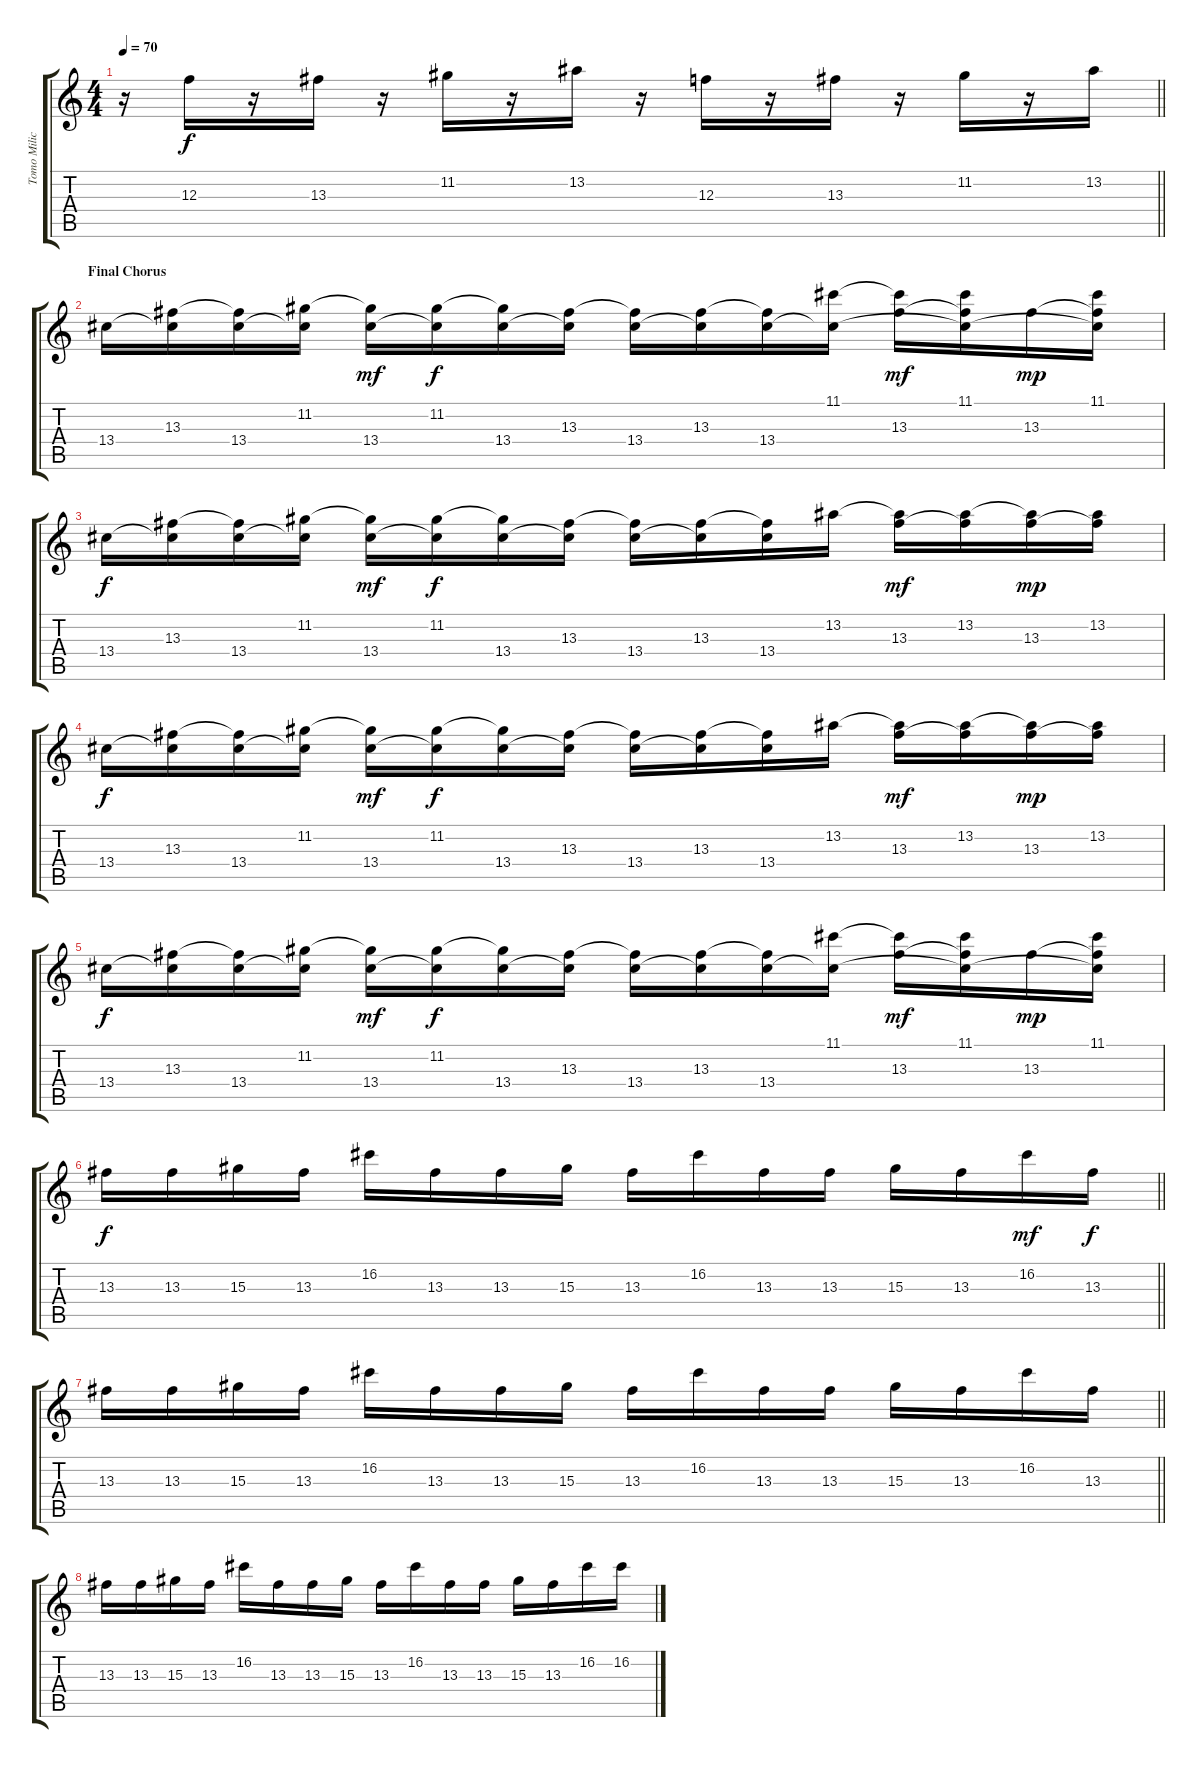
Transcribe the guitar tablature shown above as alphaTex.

\track ("Tomo Milicevic - Guitar" "Tomo Milic") {instrument distortionguitar}
\staff {score tabs}
\tuning (D4 A3 F3 C3 G2 C2) {hide}
\ts (4 4)
\tempo 70
\clef g2
\barLineRight lightlight
\ks c
r.16{dy f} 12.3.16 r.16 13.3.16 r.16 11.2.16 r.16 13.2.16 r.16 12.3.16 r.16 13.3.16 r.16 11.2.16 r.16 13.2.16 |
\section ("" "Final Chorus")
13.4.16 (13.3 13.4{t}).16 (13.3{t} 13.4).16 (11.2 13.4{t}).16 (11.2{t} 13.4).16{dy mf} (11.2 13.4{t}).16{dy f} (11.2{t} 13.4).16 (13.3 13.4{t}).16 (13.3{t} 13.4).16 (13.3 13.4{t}).16 (13.3{t} 13.4).16 (11.1 13.4{t}).16 (11.1{t} 13.3).16{dy mf} (11.1 13.3{t} 13.4{t}).16 13.3.16{dy mp} (11.1 13.3{t} 13.4{t}).16 |
13.4.16{dy f} (13.3 13.4{t}).16 (13.3{t} 13.4).16 (11.2 13.4{t}).16 (11.2{t} 13.4).16{dy mf} (11.2 13.4{t}).16{dy f} (11.2{t} 13.4).16 (13.3 13.4{t}).16 (13.3{t} 13.4).16 (13.3 13.4{t}).16 (13.3{t} 13.4).16 13.2.16 (13.2{t} 13.3).16{dy mf} (13.2 13.3{t}).16 (13.2{t} 13.3).16{dy mp} (13.2 13.3{t}).16 |
13.4.16{dy f} (13.3 13.4{t}).16 (13.3{t} 13.4).16 (11.2 13.4{t}).16 (11.2{t} 13.4).16{dy mf} (11.2 13.4{t}).16{dy f} (11.2{t} 13.4).16 (13.3 13.4{t}).16 (13.3{t} 13.4).16 (13.3 13.4{t}).16 (13.3{t} 13.4).16 13.2.16 (13.2{t} 13.3).16{dy mf} (13.2 13.3{t}).16 (13.2{t} 13.3).16{dy mp} (13.2 13.3{t}).16 |
13.4.16{dy f} (13.3 13.4{t}).16 (13.3{t} 13.4).16 (11.2 13.4{t}).16 (11.2{t} 13.4).16{dy mf} (11.2 13.4{t}).16{dy f} (11.2{t} 13.4).16 (13.3 13.4{t}).16 (13.3{t} 13.4).16 (13.3 13.4{t}).16 (13.3{t} 13.4).16 (11.1 13.4{t}).16 (11.1{t} 13.3).16{dy mf} (11.1 13.3{t} 13.4{t}).16 13.3.16{dy mp} (11.1 13.3{t} 13.4{t}).16 |
\barLineRight lightlight
13.3.16{dy f} 13.3.16 15.3.16 13.3.16 16.2.16 13.3.16 13.3.16 15.3.16 13.3.16 16.2.16 13.3.16 13.3.16 15.3.16 13.3.16 16.2.16{dy mf} 13.3.16{dy f} |
\barLineRight lightlight
13.3.16 13.3.16 15.3.16 13.3.16 16.2.16 13.3.16 13.3.16 15.3.16 13.3.16 16.2.16 13.3.16 13.3.16 15.3.16 13.3.16 16.2.16 13.3.16 |
13.3.16 13.3.16 15.3.16 13.3.16 16.2.16 13.3.16 13.3.16 15.3.16 13.3.16 16.2.16 13.3.16 13.3.16 15.3.16 13.3.16 16.2.16 16.2.16
